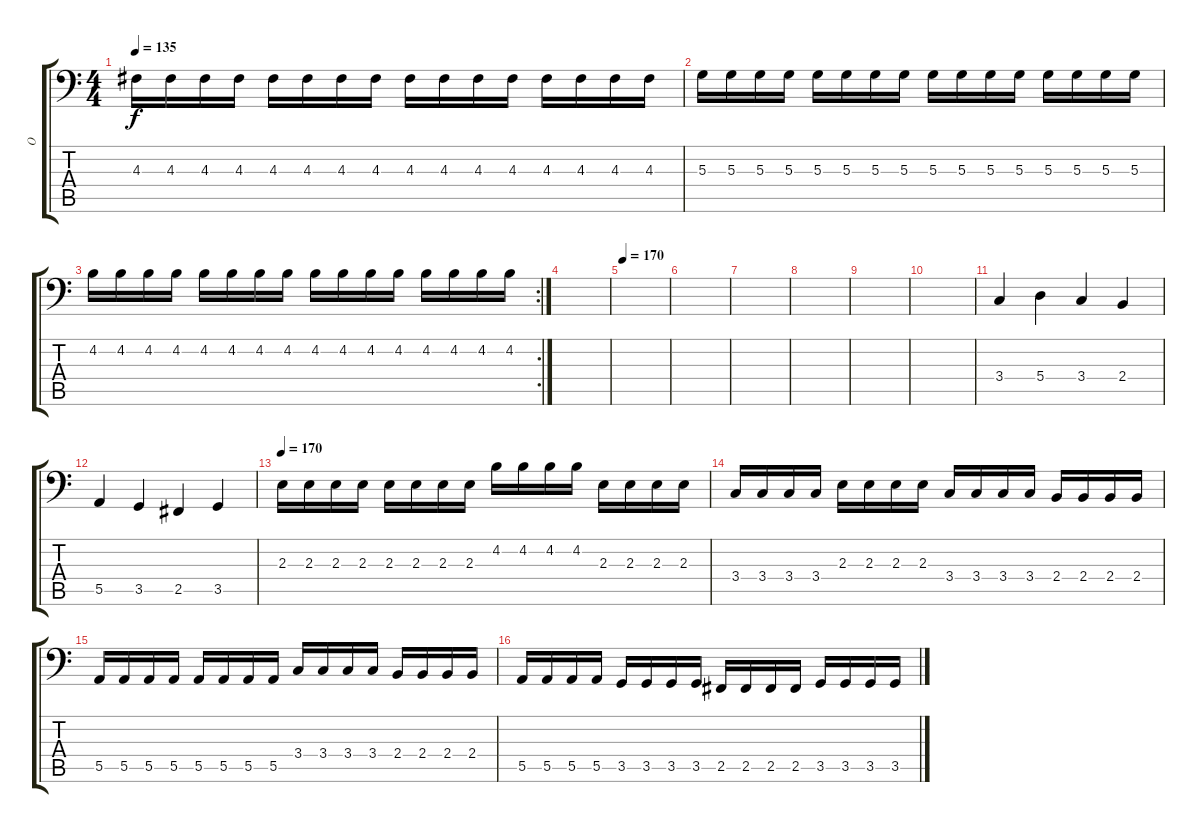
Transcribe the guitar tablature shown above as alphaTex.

\track ("O" "O") {instrument electricbassfinger}
\staff {score tabs}
\tuning (C3 G2 D2 A1 E1 B0) {hide}
\ts (4 4)
\tempo 135
\clef f4
\ks c
4.3.16{dy f} 4.3.16 4.3.16 4.3.16 4.3.16 4.3.16 4.3.16 4.3.16 4.3.16 4.3.16 4.3.16 4.3.16 4.3.16 4.3.16 4.3.16 4.3.16 |
5.3.16 5.3.16 5.3.16 5.3.16 5.3.16 5.3.16 5.3.16 5.3.16 5.3.16 5.3.16 5.3.16 5.3.16 5.3.16 5.3.16 5.3.16 5.3.16 |
\rc 2
4.2.16 4.2.16 4.2.16 4.2.16 4.2.16 4.2.16 4.2.16 4.2.16 4.2.16 4.2.16 4.2.16 4.2.16 4.2.16 4.2.16 4.2.16 4.2.16 |
|
\tempo 170
|
|
|
|
|
|
3.4.4 5.4.4 3.4.4 2.4.4 |
5.5.4 3.5.4 2.5.4 3.5.4 |
\tempo 170
2.3.16 2.3.16 2.3.16 2.3.16 2.3.16 2.3.16 2.3.16 2.3.16 4.2.16 4.2.16 4.2.16 4.2.16 2.3.16 2.3.16 2.3.16 2.3.16 |
3.4.16 3.4.16 3.4.16 3.4.16 2.3.16 2.3.16 2.3.16 2.3.16 3.4.16 3.4.16 3.4.16 3.4.16 2.4.16 2.4.16 2.4.16 2.4.16 |
5.5.16 5.5.16 5.5.16 5.5.16 5.5.16 5.5.16 5.5.16 5.5.16 3.4.16 3.4.16 3.4.16 3.4.16 2.4.16 2.4.16 2.4.16 2.4.16 |
5.5.16 5.5.16 5.5.16 5.5.16 3.5.16 3.5.16 3.5.16 3.5.16 2.5.16 2.5.16 2.5.16 2.5.16 3.5.16 3.5.16 3.5.16 3.5.16
